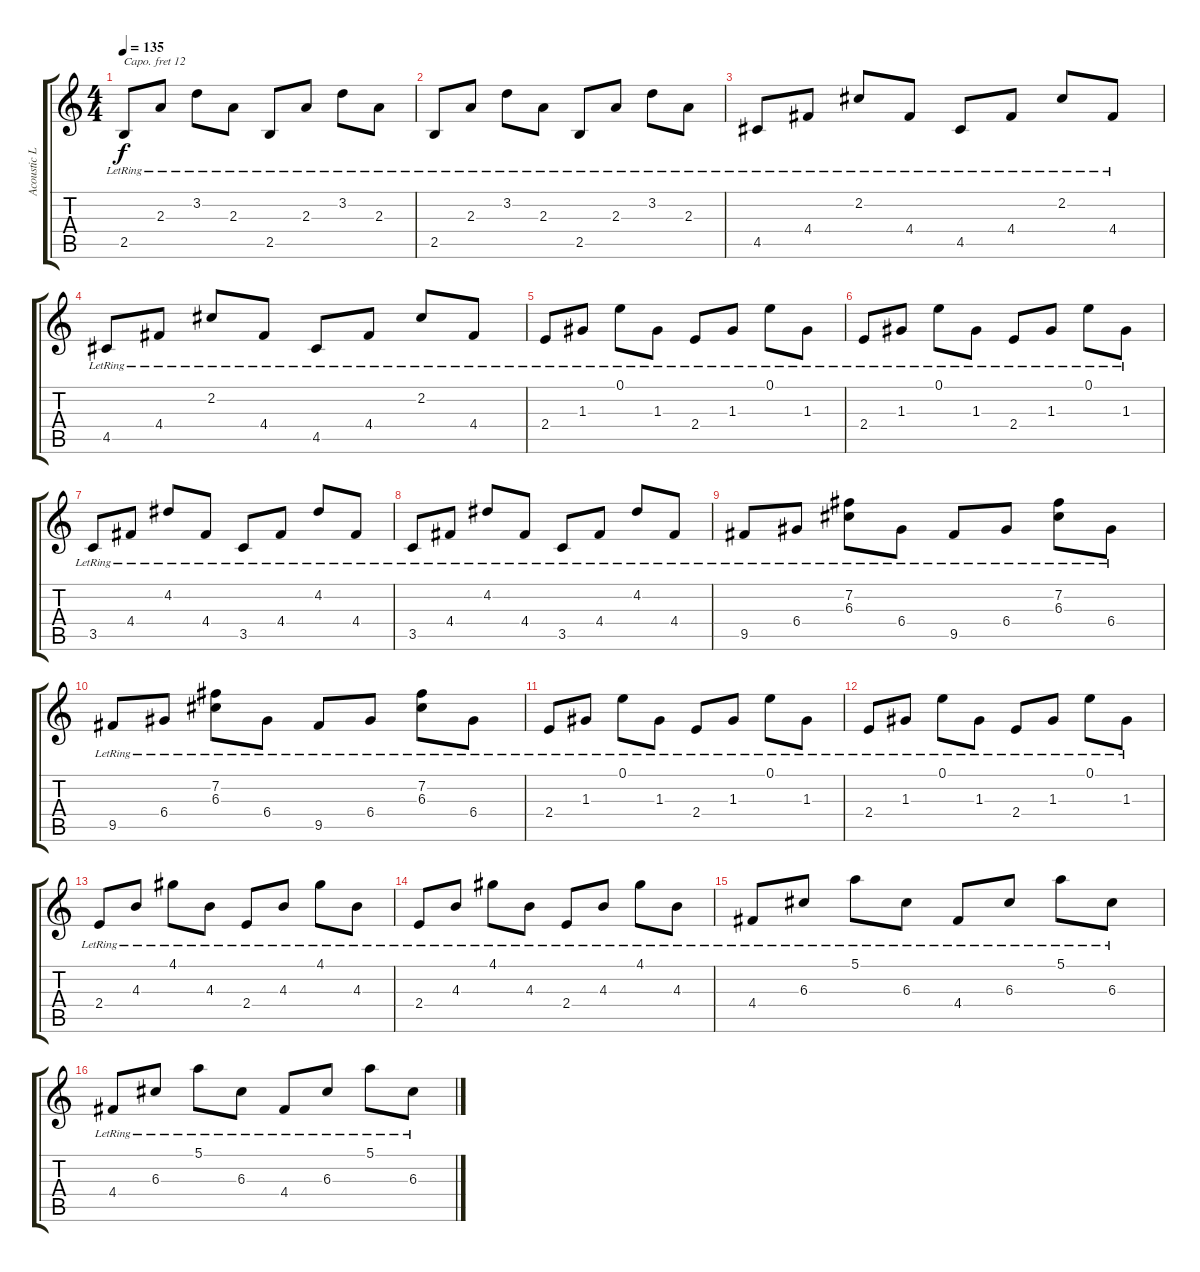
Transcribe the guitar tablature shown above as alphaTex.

\track ("Acoustic Lead" "Acoustic L") {instrument acousticgrandpiano}
\staff {score tabs}
\capo 12
\tuning (E4 B3 G3 D3 A2 E2) {hide}
\ts (4 4)
\tempo 135
\clef g2
\ks c
2.5{lr}.8{dy f} 2.3{lr}.8 3.2{lr}.8 2.3{lr}.8 2.5{lr}.8 2.3{lr}.8 3.2{lr}.8 2.3{lr}.8 |
2.5{lr}.8 2.3{lr}.8 3.2{lr}.8 2.3{lr}.8 2.5{lr}.8 2.3{lr}.8 3.2{lr}.8 2.3{lr}.8 |
4.5{lr}.8 4.4{lr}.8 2.2{lr}.8 4.4{lr}.8 4.5{lr}.8 4.4{lr}.8 2.2{lr}.8 4.4{lr}.8 |
4.5{lr}.8 4.4{lr}.8 2.2{lr}.8 4.4{lr}.8 4.5{lr}.8 4.4{lr}.8 2.2{lr}.8 4.4{lr}.8 |
2.4{lr}.8 1.3{lr}.8 0.1{lr}.8 1.3{lr}.8 2.4{lr}.8 1.3{lr}.8 0.1{lr}.8 1.3{lr}.8 |
2.4{lr}.8 1.3{lr}.8 0.1{lr}.8 1.3{lr}.8 2.4{lr}.8 1.3{lr}.8 0.1{lr}.8 1.3{lr}.8 |
3.5{lr}.8 4.4{lr}.8 4.2{lr}.8 4.4{lr}.8 3.5{lr}.8 4.4{lr}.8 4.2{lr}.8 4.4{lr}.8 |
3.5{lr}.8 4.4{lr}.8 4.2{lr}.8 4.4{lr}.8 3.5{lr}.8 4.4{lr}.8 4.2{lr}.8 4.4{lr}.8 |
9.5{lr}.8 6.4{lr}.8 (7.2{lr} 6.3{lr}).8 6.4{lr}.8 9.5{lr}.8 6.4{lr}.8 (7.2{lr} 6.3{lr}).8 6.4{lr}.8 |
9.5{lr}.8 6.4{lr}.8 (7.2{lr} 6.3{lr}).8 6.4{lr}.8 9.5{lr}.8 6.4{lr}.8 (7.2{lr} 6.3{lr}).8 6.4{lr}.8 |
2.4{lr}.8 1.3{lr}.8 0.1{lr}.8 1.3{lr}.8 2.4{lr}.8 1.3{lr}.8 0.1{lr}.8 1.3{lr}.8 |
2.4{lr}.8 1.3{lr}.8 0.1{lr}.8 1.3{lr}.8 2.4{lr}.8 1.3{lr}.8 0.1{lr}.8 1.3{lr}.8 |
2.4{lr}.8 4.3{lr}.8 4.1{lr}.8 4.3{lr}.8 2.4{lr}.8 4.3{lr}.8 4.1{lr}.8 4.3{lr}.8 |
2.4{lr}.8 4.3{lr}.8 4.1{lr}.8 4.3{lr}.8 2.4{lr}.8 4.3{lr}.8 4.1{lr}.8 4.3{lr}.8 |
4.4{lr}.8 6.3{lr}.8 5.1{lr}.8 6.3{lr}.8 4.4{lr}.8 6.3{lr}.8 5.1{lr}.8 6.3{lr}.8 |
4.4{lr}.8 6.3{lr}.8 5.1{lr}.8 6.3{lr}.8 4.4{lr}.8 6.3{lr}.8 5.1{lr}.8 6.3{lr}.8
